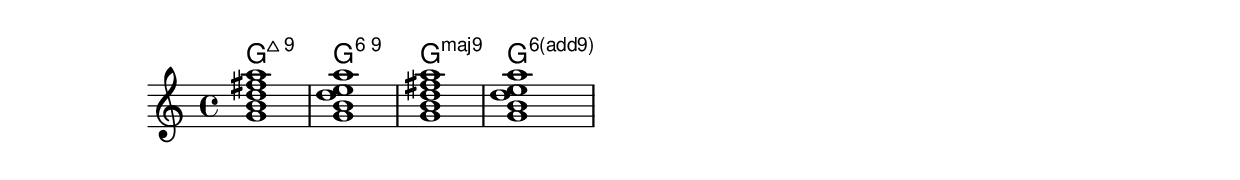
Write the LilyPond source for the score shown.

% modify maj9 and 6(add9)
% Exception music is chords with markups
chExceptionMusic = {
  <c e g b d'>1-\markup { \super "maj9" }
  <c e g a d'>1-\markup { \super "6(add9)" }
}

% Convert music to list and prepend to existing exceptions.
chExceptions = #(append
  (sequential-music-to-chord-exceptions chExceptionMusic #t)
  ignatzekExceptions)

theMusic = \chordmode {
  g1:maj9 g1:6.9
  \set chordNameExceptions = #chExceptions
  g1:maj9 g1:6.9
}

\layout {
  ragged-right = ##t 
}

<<
   \new ChordNames \theMusic
   \new Voice \theMusic
>>  

